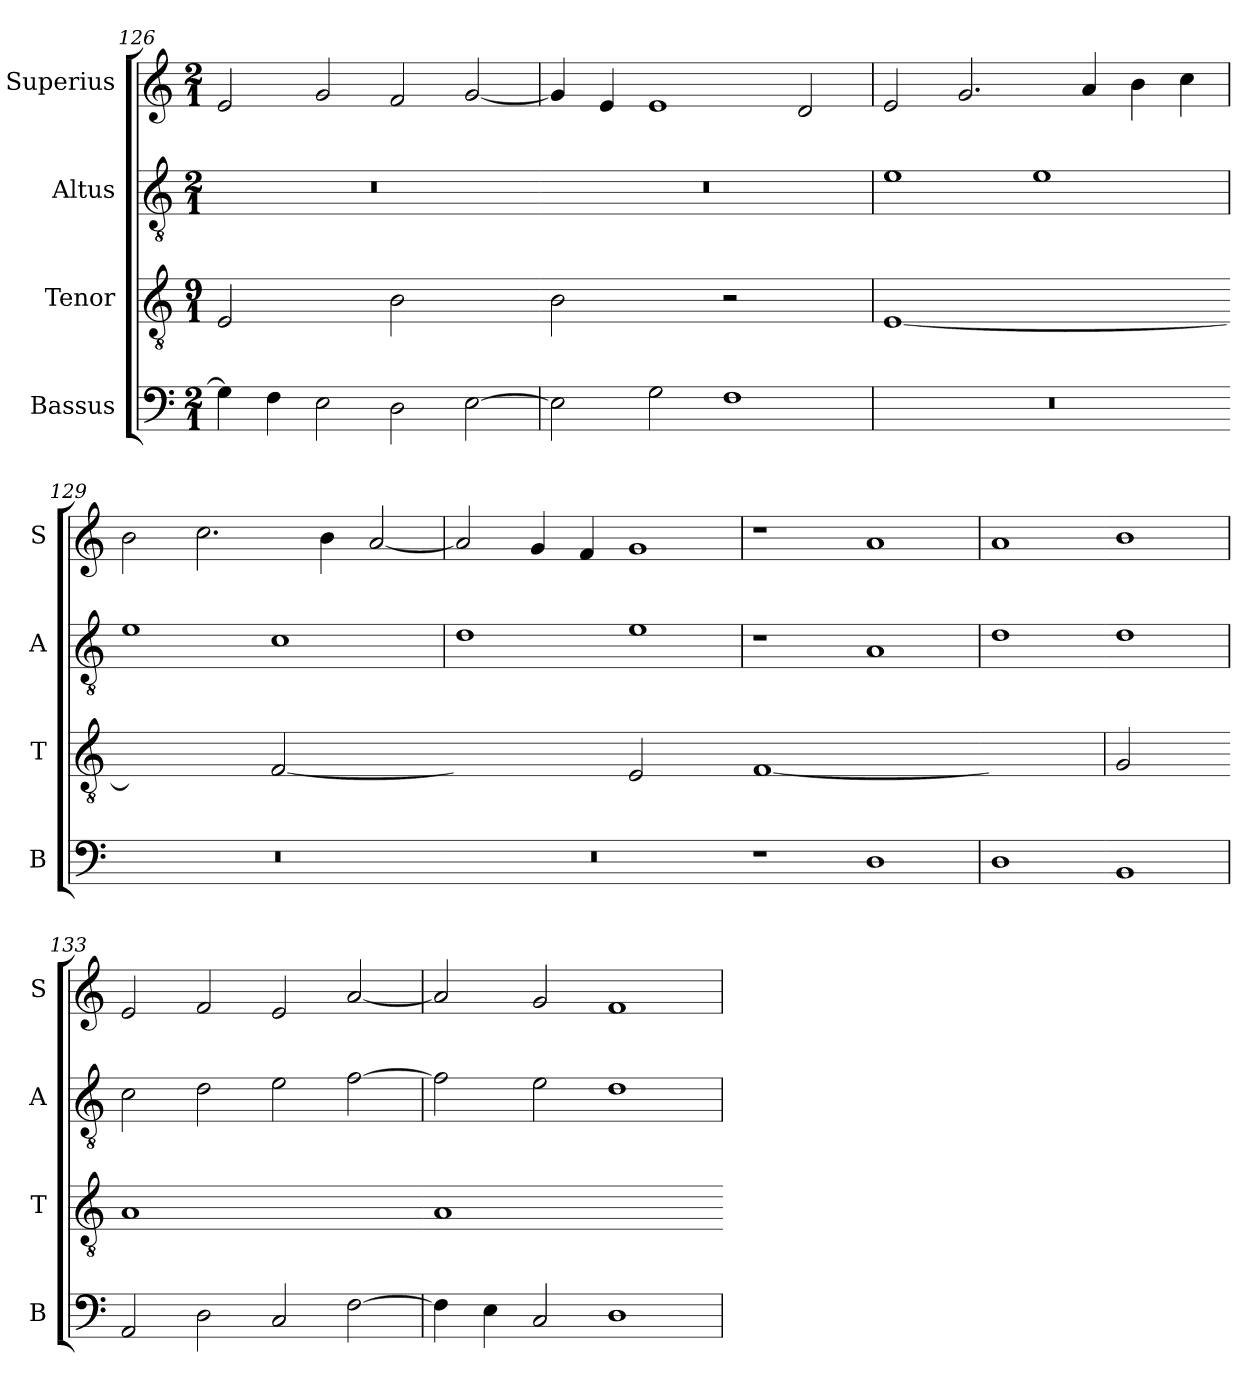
**kern	**kern	**kern	**kern
*part4	*part3	*part2	*part1
*staff4	*staff3	*staff2	*staff1
*I"Bassus	*I"Tenor	*I"Altus	*I"Superius
*I'B	*I'T	*I'A	*I'S
*clefF4	*clefGv2	*clefGv2	*clefG2
*k[]	*k[]	*k[]	*k[]
*M2/1	*M9/1	*M2/1	*M2/1
=126	=126	=126	=126
!	!LO:N:vis=2	!	!
4G\]	1E	0r	2e/
4F\	.	.	.
2E\	.	.	2g/
!	!LO:N:vis=2	!	!
2D\	1B	.	2f/
[2E\	.	.	[2g/
=127	=127-	=127	=127
!	!LO:N:vis=2	!	!
2E\]	1B	0r	4g/]
.	.	.	4e/
2G\	.	.	1e
!	!LO:N:vis=2	!	!
1F	1r	.	.
.	.	.	2d/
=128	=128	=128	=128
!	!LO:N:vis=1	!	!
0r	[0E	1e	2e/
.	.	.	2.g/
.	.	1e	.
.	.	.	4a/
.	.	.	4b\
.	.	.	4cc\
=129	=129-	=129	=129
!	!LO:N:vis=2	!	!
0r	1Eyy]	1e	2b\
.	.	.	2.cc\
!	!LO:N:vis=2	!	!
.	[1F	1c	.
.	.	.	4b\
.	.	.	[2a/
=130	=130-	=130	=130
!	!LO:N:vis=2	!	!
0r	1Fyy]	1d	2a/]
.	.	.	4g/
.	.	.	4f/
!	!LO:N:vis=2	!	!
.	1E	1e	1g
=131	=131-	=131	=131
!	!LO:N:vis=1	!	!
1r	[0F	1r	1r
1D	.	1A	1a
=132	=132-	=132	=132
!	!LO:N:vis=2	!	!
1D	1Fyy]	1d	1a
=-	=	=-	=-
!	!LO:N:vis=2	!	!
1BB	1G	1d	1b
=133	=133-	=133	=133
!	!LO:N:vis=1	!	!
2AA/	0A	2c\	2e/
2D\	.	2d\	2f/
2C/	.	2e\	2e/
[2F\	.	[2f\	[2a/
=134	=134-	=134	=134
!	!LO:N:vis=1	!	!
4F\]	0A	2f\]	2a/]
4E\	.	.	.
2C/	.	2e\	2g/
1D	.	1d	1f
=	=-	=	=
*-	*-	*-	*-
